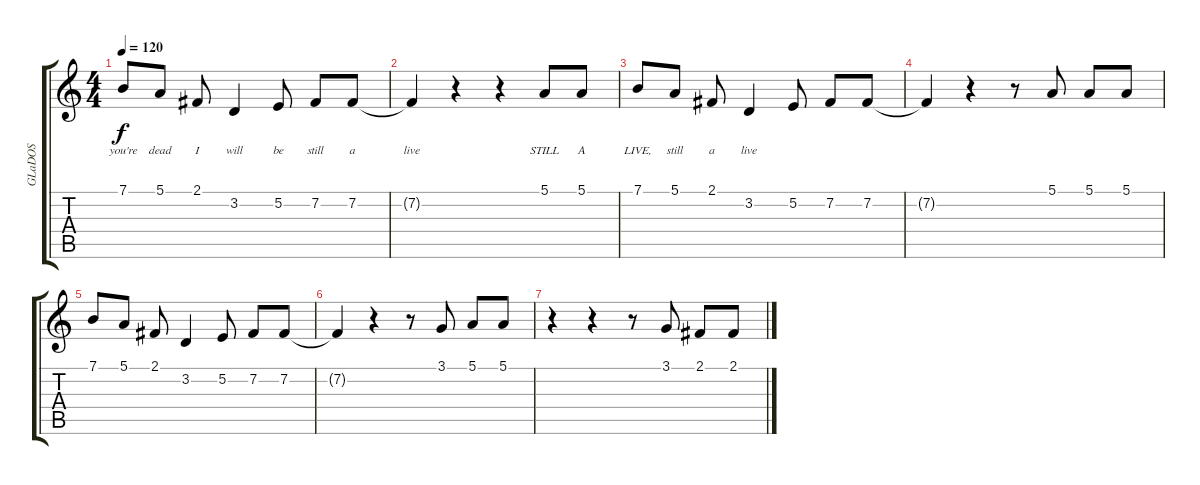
\track ("GLaDOS" "GLaDOS") {instrument electricpiano1}
\staff {score tabs}
\tuning (E4 B3 G3 D3 A2 E2) {hide}
\ts (4 4)
\tempo 120
\clef g2
\ks c
7.1.8{lyrics (0 "you're") lyrics (1 "") lyrics (2 "") lyrics (3 "") lyrics (4 "") dy f} 5.1.8{lyrics (0 "dead") lyrics (1 "") lyrics (2 "") lyrics (3 "") lyrics (4 "")} 2.1.8{lyrics (0 "I") lyrics (1 "") lyrics (2 "") lyrics (3 "") lyrics (4 "")} 3.2.4{lyrics (0 "will") lyrics (1 "") lyrics (2 "") lyrics (3 "") lyrics (4 "")} 5.2.8{lyrics (0 "be") lyrics (1 "") lyrics (2 "") lyrics (3 "") lyrics (4 "")} 7.2.8{lyrics (0 "still") lyrics (1 "") lyrics (2 "") lyrics (3 "") lyrics (4 "")} 7.2.8{lyrics (0 "a") lyrics (1 "") lyrics (2 "") lyrics (3 "") lyrics (4 "")} |
7.2{t}.4{lyrics (0 "live") lyrics (1 "") lyrics (2 "") lyrics (3 "") lyrics (4 "")} r.4 r.4 5.1.8{lyrics (0 "STILL") lyrics (1 "") lyrics (2 "") lyrics (3 "") lyrics (4 "")} 5.1.8{lyrics (0 "A") lyrics (1 "") lyrics (2 "") lyrics (3 "") lyrics (4 "")} |
7.1.8{lyrics (0 "LIVE,") lyrics (1 "") lyrics (2 "") lyrics (3 "") lyrics (4 "")} 5.1.8{lyrics (0 "still") lyrics (1 "") lyrics (2 "") lyrics (3 "") lyrics (4 "")} 2.1.8{lyrics (0 "a") lyrics (1 "") lyrics (2 "") lyrics (3 "") lyrics (4 "")} 3.2.4{lyrics (0 "live") lyrics (1 "") lyrics (2 "") lyrics (3 "") lyrics (4 "")} 5.2.8 7.2.8 7.2.8 |
7.2{t}.4 r.4 r.8 5.1.8 5.1.8 5.1.8 |
7.1.8 5.1.8 2.1.8 3.2.4 5.2.8 7.2.8 7.2.8 |
7.2{t}.4 r.4 r.8 3.1.8 5.1.8 5.1.8 |
r.4 r.4 r.8 3.1.8 2.1.8 2.1.8
